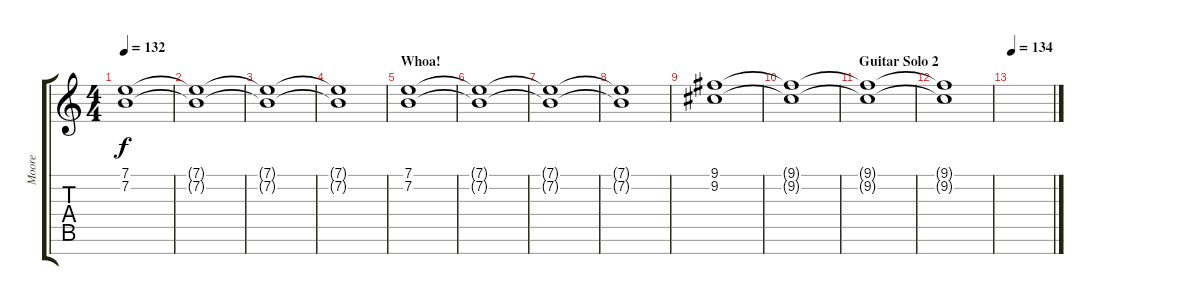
\track ("Moore" "Moore") {instrument lead2sawtooth}
\staff {score tabs}
\tuning (A4 E4 C4 G3 D3 A2 E2) {hide}
\ts (4 4)
\tempo 132
\clef g2
\ks c
(7.1{t} 7.2{t}).1{dy f} |
(7.1{t} 7.2{t}).1 |
(7.1{t} 7.2{t}).1 |
(7.1{t} 7.2{t}).1 |
\section ("" "Whoa!")
(7.1 7.2).1 |
(7.1{t} 7.2{t}).1 |
(7.1{t} 7.2{t}).1 |
(7.1{t} 7.2{t}).1 |
(9.1 9.2).1 |
(9.1{t} 9.2{t}).1 |
\section ("" "Guitar Solo 2")
(9.1{t} 9.2{t}).1 |
(9.1{t} 9.2{t}).1 |
\tempo 134
